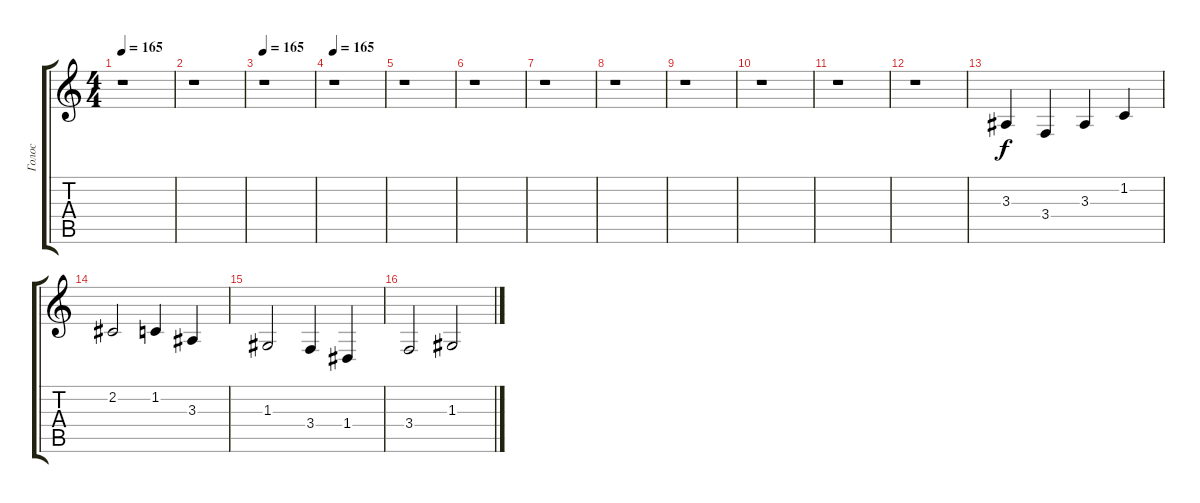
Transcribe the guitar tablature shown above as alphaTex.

\track ("Голос" "Голос") {instrument clarinet}
\staff {score tabs}
\tuning (E4 B3 G3 D3 A2 E2) {hide}
\ts (4 4)
\tempo 165
\clef g2
\ks c
r.1{dy f} |
r.1 |
\tempo 165
r.1 |
\tempo 165
r.1 |
r.1 |
r.1 |
r.1 |
r.1 |
r.1 |
r.1 |
r.1 |
r.1 |
3.3.4 3.4.4 3.3.4 1.2.4 |
2.2.2 1.2.4 3.3.4 |
1.3.2 3.4.4 1.4.4 |
3.4.2 1.3.2
